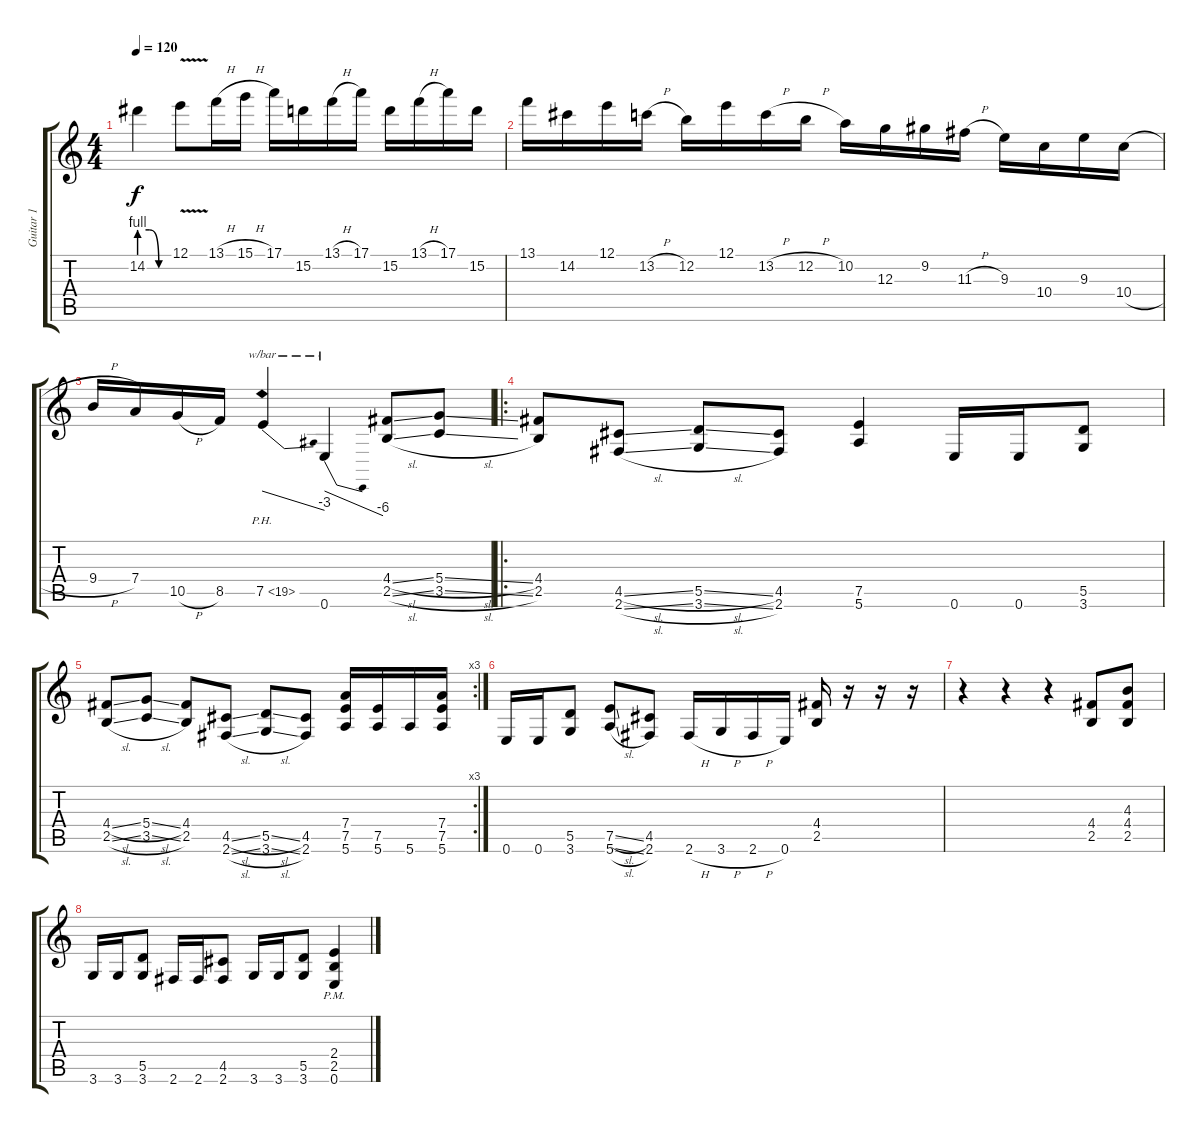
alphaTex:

\track ("Guitar 1" "Guitar 1") {instrument distortionguitar}
\staff {score tabs}
\tuning (E4 B3 G3 D3 A2 E2) {hide}
\ts (4 4)
\tempo 120
\clef g2
\ks c
14.2{be (custom 0 4 20 4 40 0 60 0)}.4{dy f} 12.1{v}.8 13.1{h}.16 15.1{h}.16 17.1.16 15.2.16 13.1{h}.16 17.1.16 15.2.16 13.1{h}.16 17.1.16 15.2.16 |
13.1.16 14.2.16 12.1.16 13.2{h}.16 12.2.16 12.1.16 13.2{h}.16 12.2{h}.16 10.2.16 12.3.16 9.2.16 11.3{h}.16 9.3.16 10.4.16 9.3.16 10.4{h}.16 |
9.4{h}.16 7.4.16 10.5{h}.16 8.5.16 7.5{ph 12}.4{tbe (dive default 0 0 60 -12)} 0.6.4{tbe (dive default 0 0 60 -24)} (4.4{sl} 2.5{sl}).8 (5.4{sl} 3.5{sl}).8 |
\ro
(4.4 2.5).8 (4.5{sl} 2.6{sl}).8 (5.5{sl} 3.6{sl}).8 (4.5 2.6).8 (7.5 5.6).4 0.6.16 0.6.16 (5.5 3.6).8 |
\rc 3
(4.4{sl} 2.5{sl}).8 (5.4{sl} 3.5{sl}).8 (4.4 2.5).8 (4.5{sl} 2.6{sl}).8 (5.5{sl} 3.6{sl}).8 (4.5 2.6).8 (7.4 7.5 5.6).16 (7.5 5.6).16 5.6.16 (7.4 7.5 5.6).16 |
0.6.16 0.6.16 (5.5 3.6).8 (7.5{sl} 5.6{sl}).8 (4.5 2.6).8 2.6{h}.16 3.6{h}.16 2.6{h}.16 0.6.16 (4.4 2.5).16 r.16 r.16 r.16 |
r.4 r.4 r.4 (4.4 2.5).8 (4.3 4.4 2.5).8 |
3.6.16 3.6.16 (5.5 3.6).8 2.6.16 2.6.16 (4.5 2.6).8 3.6.16 3.6.16 (5.5 3.6).8 (2.4{pm} 2.5{pm} 0.6{pm}).4
